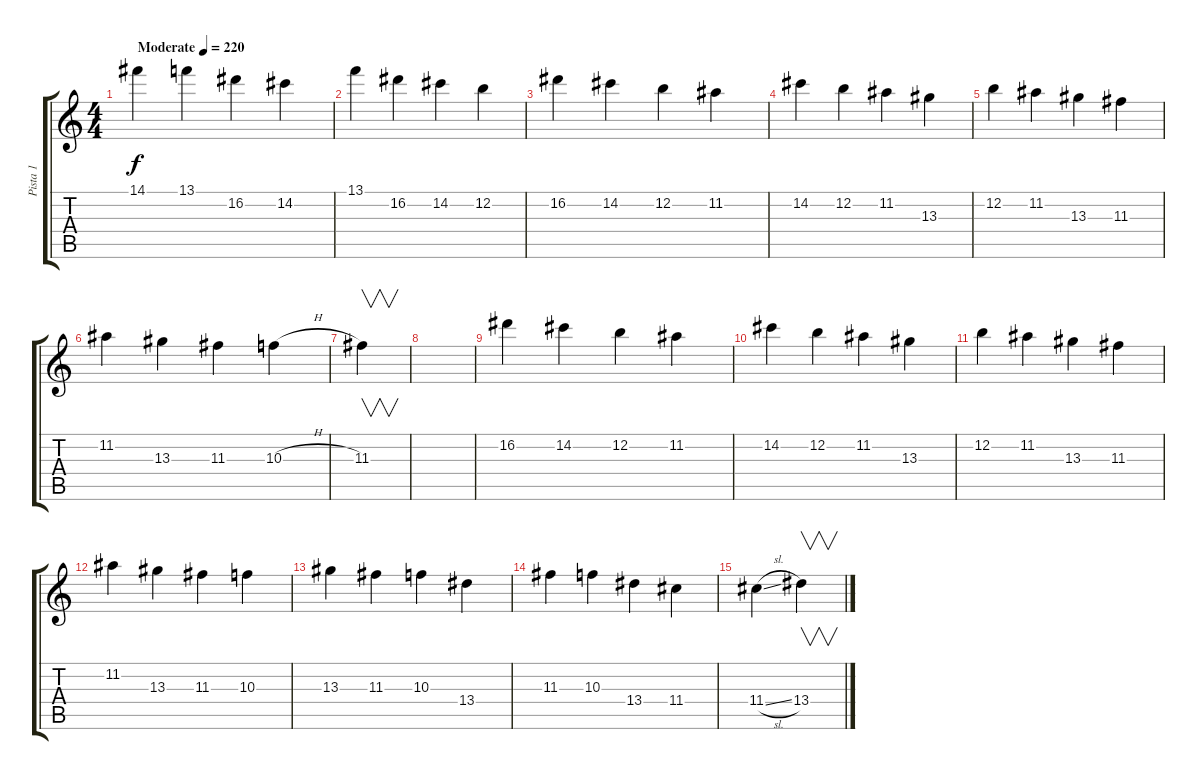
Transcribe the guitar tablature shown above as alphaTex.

\track ("Pista 1" "Pista 1") {instrument distortionguitar}
\staff {score tabs}
\tuning (E4 B3 G3 D3 A2 E2) {hide}
\ts (4 4)
\tempo (220 "Moderate")
\clef g2
\ks c
14.1.4{dy f instrument distortionguitar} 13.1.4 16.2.4 14.2.4 |
13.1.4 16.2.4 14.2.4 12.2.4 |
16.2.4 14.2.4 12.2.4 11.2.4 |
14.2.4 12.2.4 11.2.4 13.3.4 |
12.2.4 11.2.4 13.3.4 11.3.4 |
11.2.4 13.3.4 11.3.4 10.3{h}.4 |
11.3.4{v} |
|
16.2.4 14.2.4 12.2.4 11.2.4 |
14.2.4 12.2.4 11.2.4 13.3.4 |
12.2.4 11.2.4 13.3.4 11.3.4 |
11.2.4 13.3.4 11.3.4 10.3.4 |
13.3.4 11.3.4 10.3.4 13.4.4 |
11.3.4 10.3.4 13.4.4 11.4.4 |
11.4{sl}.4 13.4.4{v}
